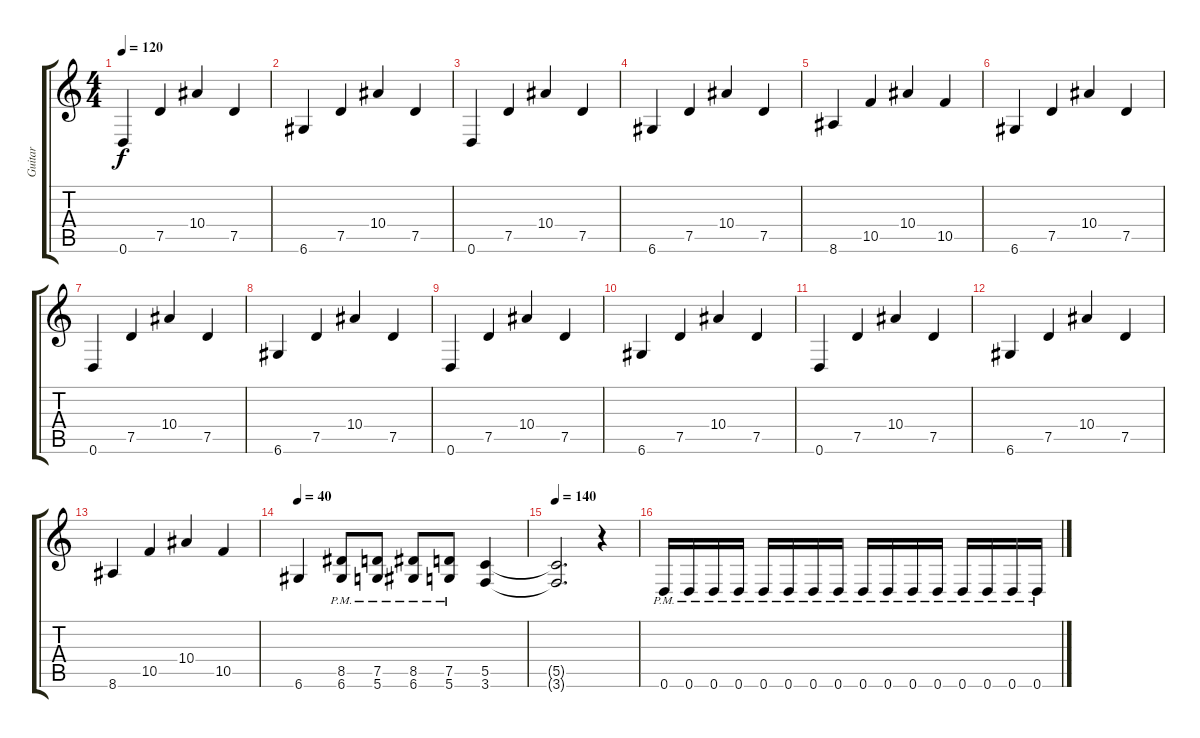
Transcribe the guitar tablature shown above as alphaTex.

\track ("Guitar" "Guitar") {instrument distortionguitar}
\staff {score tabs}
\tuning (D4 A3 F3 C3 G2 D2) {hide}
\ts (4 4)
\tempo 120
\clef g2
\ks c
0.6.4{dy f} 7.5.4 10.4.4 7.5.4 |
6.6.4 7.5.4 10.4.4 7.5.4 |
0.6.4 7.5.4 10.4.4 7.5.4 |
6.6.4 7.5.4 10.4.4 7.5.4 |
8.6.4 10.5.4 10.4.4 10.5.4 |
6.6.4 7.5.4 10.4.4 7.5.4 |
0.6.4 7.5.4 10.4.4 7.5.4 |
6.6.4 7.5.4 10.4.4 7.5.4 |
0.6.4 7.5.4 10.4.4 7.5.4 |
6.6.4 7.5.4 10.4.4 7.5.4 |
0.6.4 7.5.4 10.4.4 7.5.4 |
6.6.4 7.5.4 10.4.4 7.5.4 |
8.6.4 10.5.4 10.4.4 10.5.4 |
\tempo 40
6.6.4 (8.5{pm} 6.6{pm}).8 (7.5{pm} 5.6{pm}).8 (8.5{pm} 6.6{pm}).8 (7.5{pm} 5.6{pm}).8 (5.5 3.6).4 |
\tempo 140
(5.5{t} 3.6{t}).2{d} r.4 |
0.6{pm}.16 0.6{pm}.16 0.6{pm}.16 0.6{pm}.16 0.6{pm}.16 0.6{pm}.16 0.6{pm}.16 0.6{pm}.16 0.6{pm}.16 0.6{pm}.16 0.6{pm}.16 0.6{pm}.16 0.6{pm}.16 0.6{pm}.16 0.6{pm}.16 0.6{pm}.16
